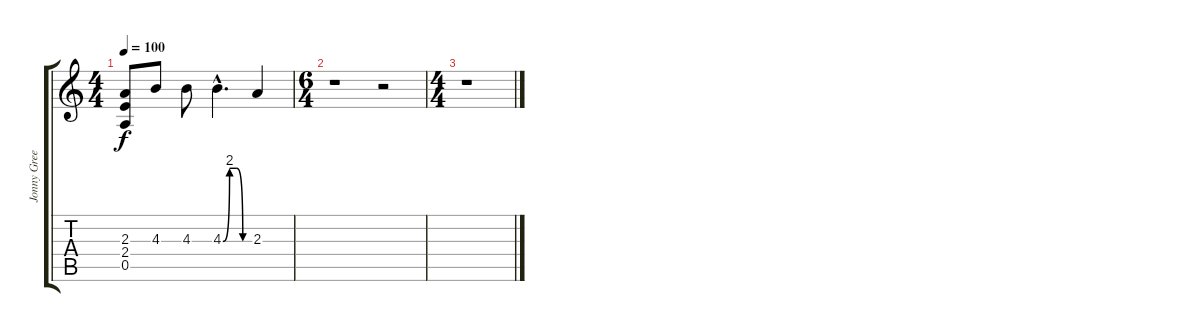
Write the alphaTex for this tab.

\track ("Jonny Greenwood (Dist)" "Jonny Gree") {instrument distortionguitar}
\staff {score tabs}
\tuning (E4 B3 G3 D3 A2 E2) {hide}
\ts (4 4)
\tempo 100
\clef g2
\ks c
(2.3 2.4 0.5).8{dy f} 4.3.8 4.3.8 4.3{be (custom 0 0 15 8 30 8 45 0 60 0) hac}.4{d} 2.3.4 |
\ts (6 4)
r.1 r.2 |
\ts (4 4)
r.1
